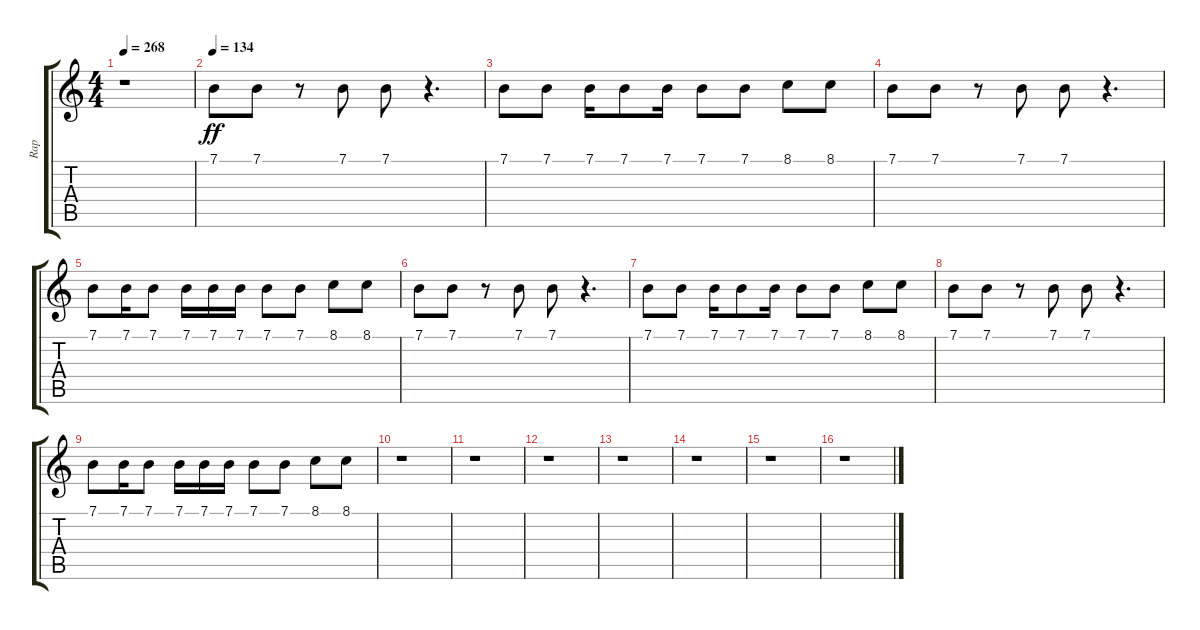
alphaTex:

\track ("Rap" "Rap") {instrument mutedtrumpet}
\staff {score tabs}
\tuning (E4 B3 G3 D3 A2 E2) {hide}
\ts (4 4)
\tempo 268
\clef g2
\ks c
r.1{dy ff} |
\tempo 134
7.1.8 7.1.8 r.8 7.1.8 7.1.8 r.4{d} |
7.1.8 7.1.8 7.1.16 7.1.8 7.1.16 7.1.8 7.1.8 8.1.8 8.1.8 |
7.1.8 7.1.8 r.8 7.1.8 7.1.8 r.4{d} |
7.1.8 7.1.16 7.1.8 7.1.16 7.1.16 7.1.16 7.1.8 7.1.8 8.1.8 8.1.8 |
7.1.8 7.1.8 r.8 7.1.8 7.1.8 r.4{d} |
7.1.8 7.1.8 7.1.16 7.1.8 7.1.16 7.1.8 7.1.8 8.1.8 8.1.8 |
7.1.8 7.1.8 r.8 7.1.8 7.1.8 r.4{d} |
7.1.8 7.1.16 7.1.8 7.1.16 7.1.16 7.1.16 7.1.8 7.1.8 8.1.8 8.1.8 |
r.1 |
r.1 |
r.1 |
r.1 |
r.1 |
r.1 |
r.1
